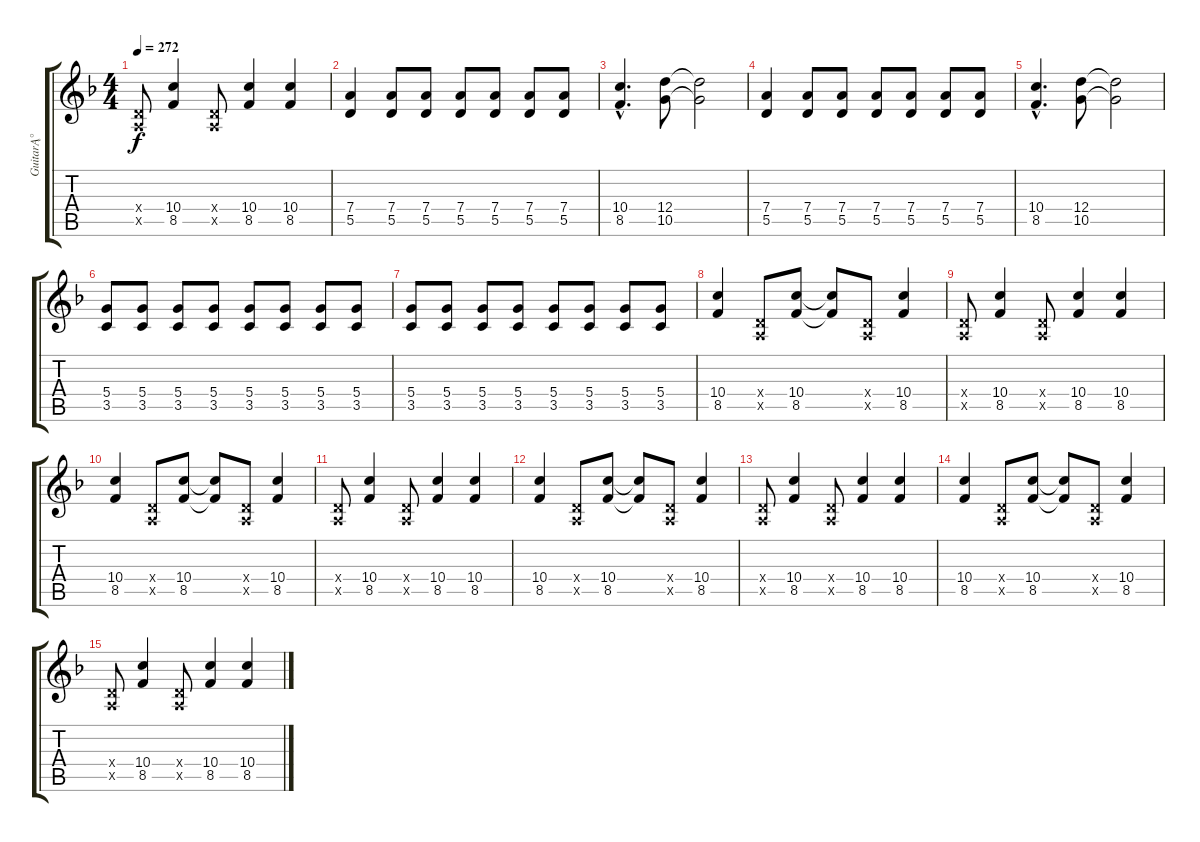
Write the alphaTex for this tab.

\track ("GuitarĄ°" "GuitarĄ°") {instrument distortionguitar}
\staff {score tabs}
\tuning (E4 B3 G3 D3 A2 E2) {hide}
\ts (4 4)
\tempo 272
\clef g2
\ks f
(0.4{x} 0.5{x}).8{dy f} (10.4 8.5).4 (0.4{x} 0.5{x}).8 (10.4 8.5).4 (10.4 8.5).4 |
(7.4 5.5).4 (7.4 5.5).8 (7.4 5.5).8 (7.4 5.5).8 (7.4 5.5).8 (7.4 5.5).8 (7.4 5.5).8 |
(10.4{hac} 8.5{hac}).4{d} (12.4 10.5).8 (12.4{t} 10.5{t}).2 |
(7.4 5.5).4 (7.4 5.5).8 (7.4 5.5).8 (7.4 5.5).8 (7.4 5.5).8 (7.4 5.5).8 (7.4 5.5).8 |
(10.4{hac} 8.5{hac}).4{d} (12.4 10.5).8 (12.4{t} 10.5{t}).2 |
(5.4 3.5).8 (5.4 3.5).8 (5.4 3.5).8 (5.4 3.5).8 (5.4 3.5).8 (5.4 3.5).8 (5.4 3.5).8 (5.4 3.5).8 |
(5.4 3.5).8 (5.4 3.5).8 (5.4 3.5).8 (5.4 3.5).8 (5.4 3.5).8 (5.4 3.5).8 (5.4 3.5).8 (5.4 3.5).8 |
(10.4 8.5).4 (0.4{x} 0.5{x}).8 (10.4 8.5).8 (10.4{t} 8.5{t}).8 (0.4{x} 0.5{x}).8 (10.4 8.5).4 |
(0.4{x} 0.5{x}).8 (10.4 8.5).4 (0.4{x} 0.5{x}).8 (10.4 8.5).4 (10.4 8.5).4 |
(10.4 8.5).4 (0.4{x} 0.5{x}).8 (10.4 8.5).8 (10.4{t} 8.5{t}).8 (0.4{x} 0.5{x}).8 (10.4 8.5).4 |
(0.4{x} 0.5{x}).8 (10.4 8.5).4 (0.4{x} 0.5{x}).8 (10.4 8.5).4 (10.4 8.5).4 |
(10.4 8.5).4 (0.4{x} 0.5{x}).8 (10.4 8.5).8 (10.4{t} 8.5{t}).8 (0.4{x} 0.5{x}).8 (10.4 8.5).4 |
(0.4{x} 0.5{x}).8 (10.4 8.5).4 (0.4{x} 0.5{x}).8 (10.4 8.5).4 (10.4 8.5).4 |
(10.4 8.5).4 (0.4{x} 0.5{x}).8 (10.4 8.5).8 (10.4{t} 8.5{t}).8 (0.4{x} 0.5{x}).8 (10.4 8.5).4 |
(0.4{x} 0.5{x}).8 (10.4 8.5).4 (0.4{x} 0.5{x}).8 (10.4 8.5).4 (10.4 8.5).4
